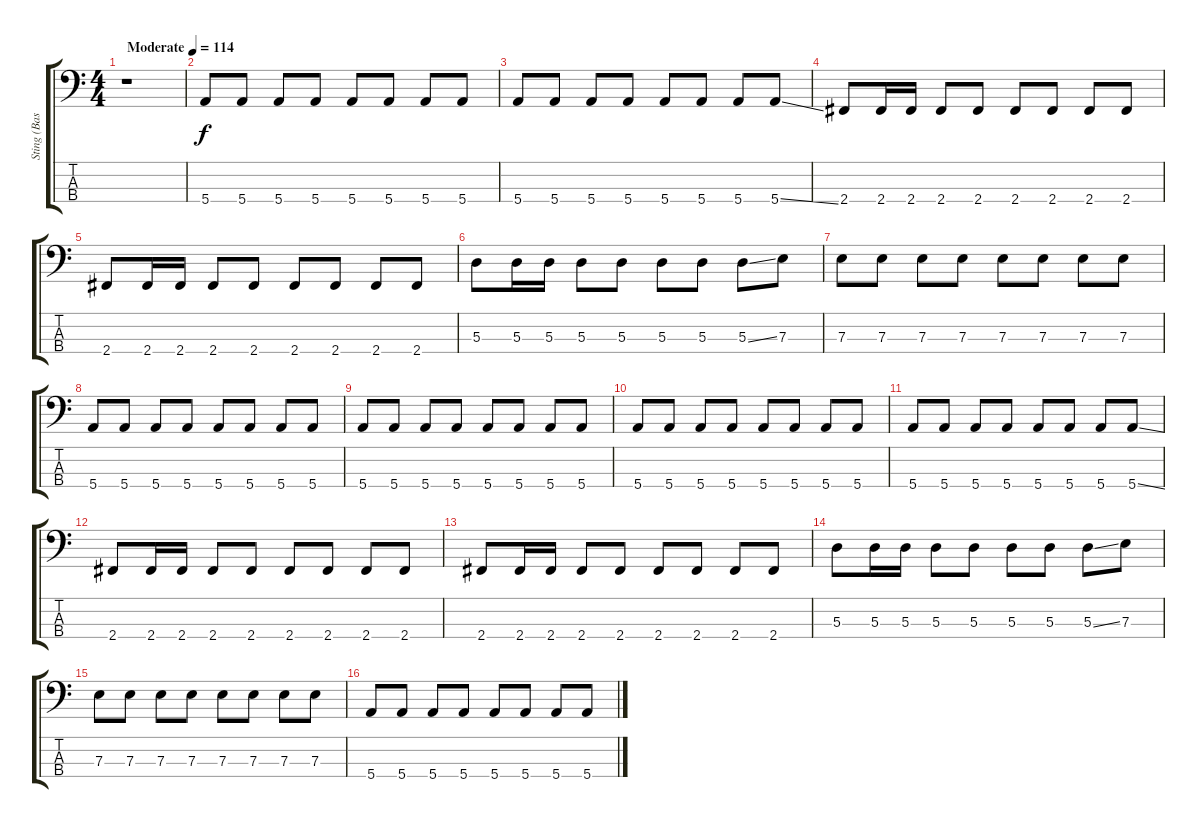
\track ("Sting (Bass)" "Sting (Bas") {instrument electricbassfinger}
\staff {score tabs}
\tuning (G2 D2 A1 E1) {hide}
\ts (4 4)
\tempo (114 "Moderate")
\clef f4
\ks c
r.1{dy f instrument electricbassfinger} |
5.4.8 5.4.8 5.4.8 5.4.8 5.4.8 5.4.8 5.4.8 5.4.8 |
5.4.8 5.4.8 5.4.8 5.4.8 5.4.8 5.4.8 5.4.8 5.4{ss}.8 |
2.4.8 2.4.16 2.4.16 2.4.8 2.4.8 2.4.8 2.4.8 2.4.8 2.4.8 |
2.4.8 2.4.16 2.4.16 2.4.8 2.4.8 2.4.8 2.4.8 2.4.8 2.4.8 |
5.3.8 5.3.16 5.3.16 5.3.8 5.3.8 5.3.8 5.3.8 5.3{ss}.8 7.3.8 |
7.3.8 7.3.8 7.3.8 7.3.8 7.3.8 7.3.8 7.3.8 7.3.8 |
5.4.8 5.4.8 5.4.8 5.4.8 5.4.8 5.4.8 5.4.8 5.4.8 |
5.4.8 5.4.8 5.4.8 5.4.8 5.4.8 5.4.8 5.4.8 5.4.8 |
5.4.8 5.4.8 5.4.8 5.4.8 5.4.8 5.4.8 5.4.8 5.4.8 |
5.4.8 5.4.8 5.4.8 5.4.8 5.4.8 5.4.8 5.4.8 5.4{ss}.8 |
2.4.8 2.4.16 2.4.16 2.4.8 2.4.8 2.4.8 2.4.8 2.4.8 2.4.8 |
2.4.8 2.4.16 2.4.16 2.4.8 2.4.8 2.4.8 2.4.8 2.4.8 2.4.8 |
5.3.8 5.3.16 5.3.16 5.3.8 5.3.8 5.3.8 5.3.8 5.3{ss}.8 7.3.8 |
7.3.8 7.3.8 7.3.8 7.3.8 7.3.8 7.3.8 7.3.8 7.3.8 |
5.4.8 5.4.8 5.4.8 5.4.8 5.4.8 5.4.8 5.4.8 5.4.8
